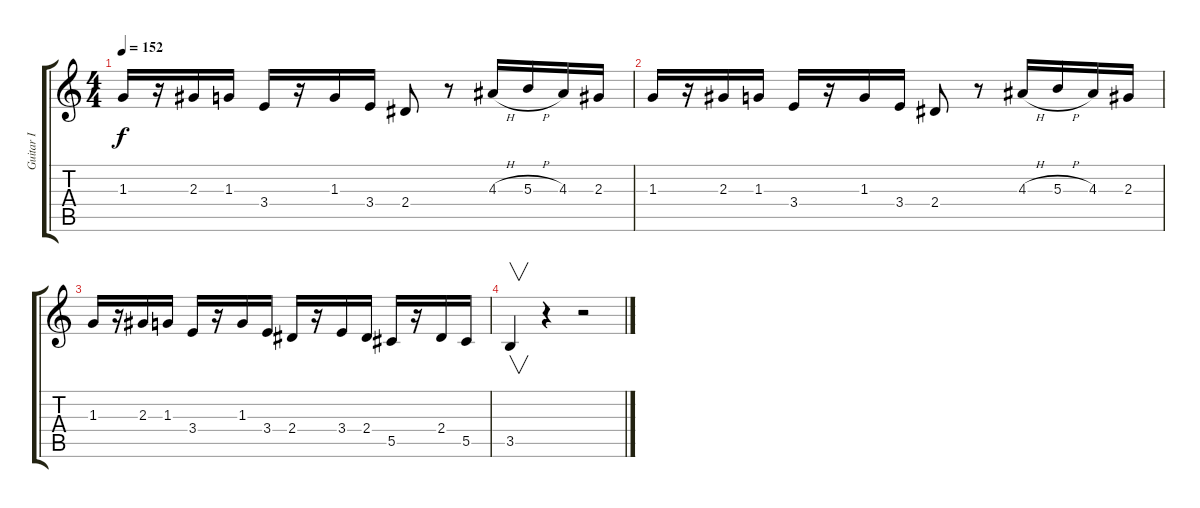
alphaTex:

\track ("Guitar I" "Guitar I") {instrument overdrivenguitar}
\staff {score tabs}
\tuning (Eb4 Bb3 Gb3 Db3 Ab2 Eb2) {hide}
\ts (4 4)
\tempo 152
\clef g2
\ks c
1.3.16{dy f} r.16 2.3.16 1.3.16 3.4.16 r.16 1.3.16 3.4.16 2.4.8 r.8 4.3{h}.16 5.3{h}.16 4.3.16 2.3.16 |
1.3.16 r.16 2.3.16 1.3.16 3.4.16 r.16 1.3.16 3.4.16 2.4.8 r.8 4.3{h}.16 5.3{h}.16 4.3.16 2.3.16 |
1.3.16 r.16 2.3.16 1.3.16 3.4.16 r.16 1.3.16 3.4.16 2.4.16 r.16 3.4.16 2.4.16 5.5.16 r.16 2.4.16 5.5.16 |
3.5.4{v} r.4 r.2
